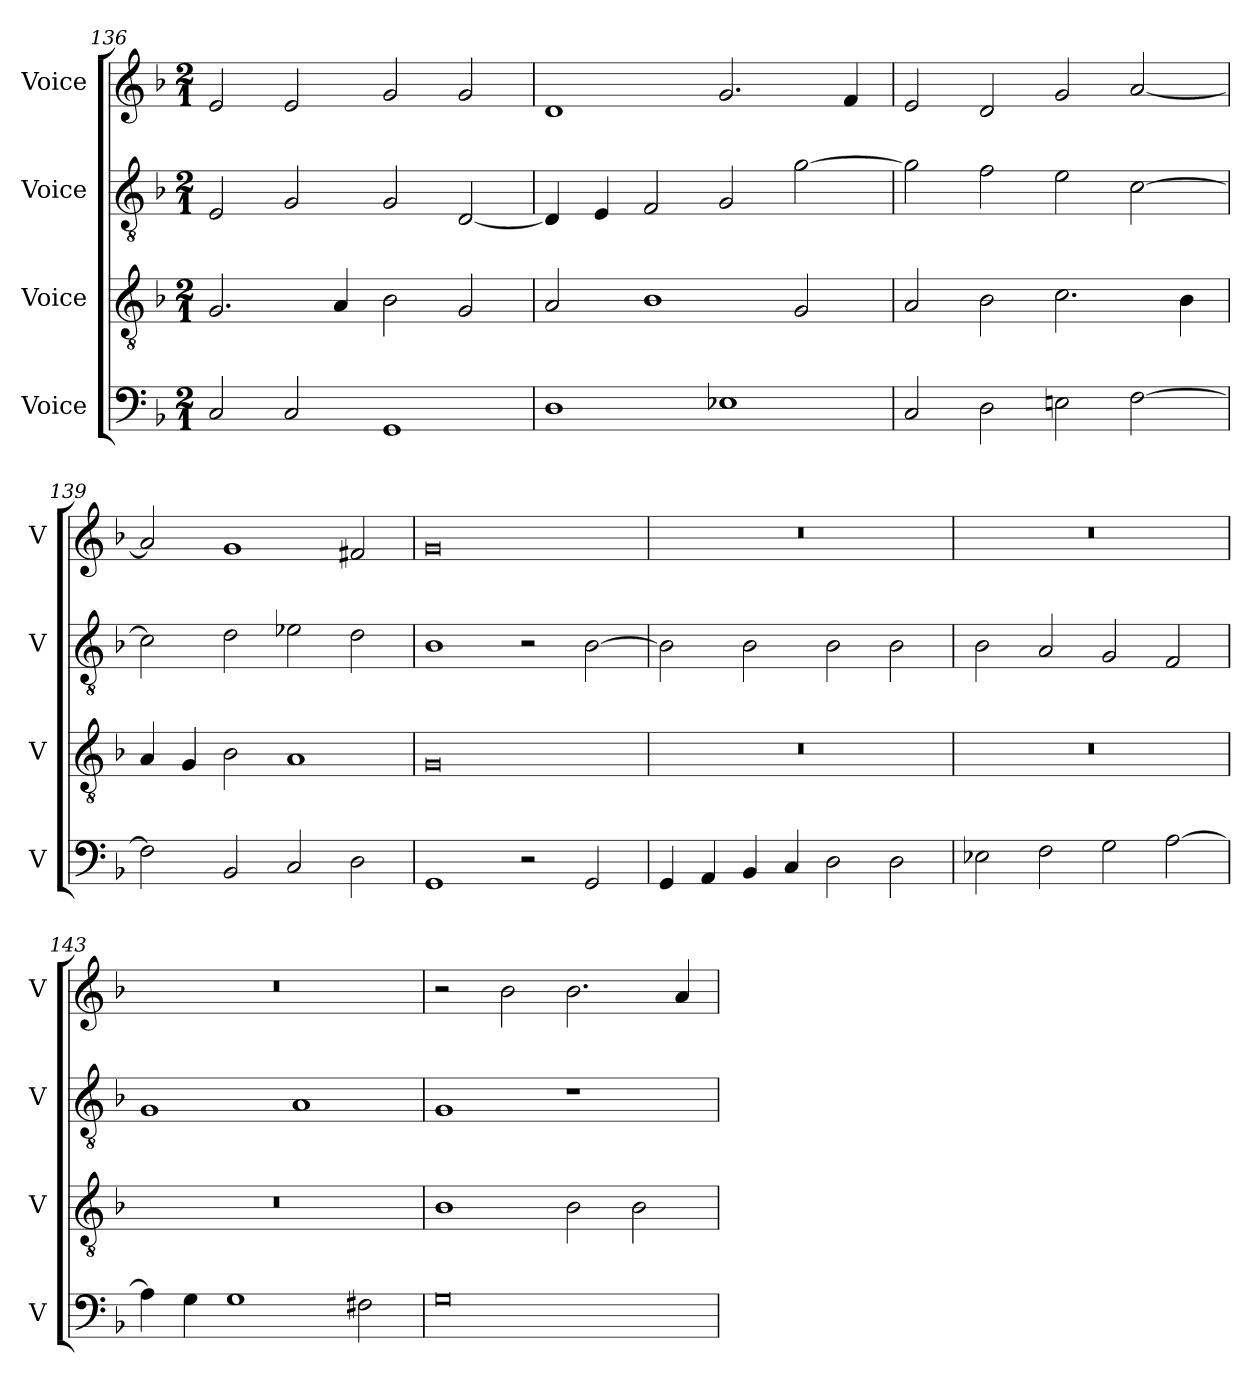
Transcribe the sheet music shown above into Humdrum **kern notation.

**kern	**kern	**kern	**kern
*part4	*part3	*part2	*part1
*staff4	*staff3	*staff2	*staff1
*I"Voice	*I"Voice	*I"Voice	*I"Voice
*I'V	*I'V	*I'V	*I'V
!!LO:PB:g=z
*clefF4	*clefGv2	*clefGv2	*clefG2
*k[b-]	*k[b-]	*k[b-]	*k[b-]
*M2/1	*M2/1	*M2/1	*M2/1
=136	=136	=136	=136
2C/	2.G/	2E/	2e/
2C/	.	2G/	2e/
.	4A/	.	.
1GG	2B-\	2G/	2g/
.	2G/	[2D/	2g/
=137	=137	=137	=137
1D	2A/	4D/]	1d
.	.	4E/	.
.	1B-	2F/	.
1E-X	.	2G/	2.g/
.	2G/	[2g\	.
.	.	.	4f/
=138	=138	=138	=138
2C/	2A/	2g\]	2e/
2D\	2B-\	2f\	2d/
2En\	2.c\	2e\	2g/
[2F\	.	[2c\	[2a/
.	4B-\	.	.
!!LO:LB:g=z
=139	=139	=139	=139
2F\]	4A/	2c\]	2a/]
.	4G/	.	.
2BB-/	2B-\	2d\	1g
2C/	1A	2e-X\	.
2D\	.	2d\	2f#X/
=140	=140	=140	=140
1GG	0G	1B-	0g
2r	.	2r	.
2GG/	.	[2B-\	.
=141	=141	=141	=141
4GG/	0r	2B-\]	0r
4AA/	.	.	.
4BB-/	.	2B-\	.
4C/	.	.	.
2D\	.	2B-\	.
2D\	.	2B-\	.
=142	=142	=142	=142
2E-X\	0r	2B-\	0r
2F\	.	2A/	.
2G\	.	2G/	.
[2A\	.	2F/	.
!!LO:LB:g=z
=143	=143	=143	=143
4A\]	0r	1G	0r
4G\	.	.	.
1G	.	.	.
.	.	1A	.
2F#X\	.	.	.
=144	=144	=144	=144
0G	1B-	1G	2r
.	.	.	2b-\
.	2B-\	1r	2.b-\
.	2B-\	.	.
.	.	.	4a/
=	=	=	=
*-	*-	*-	*-
